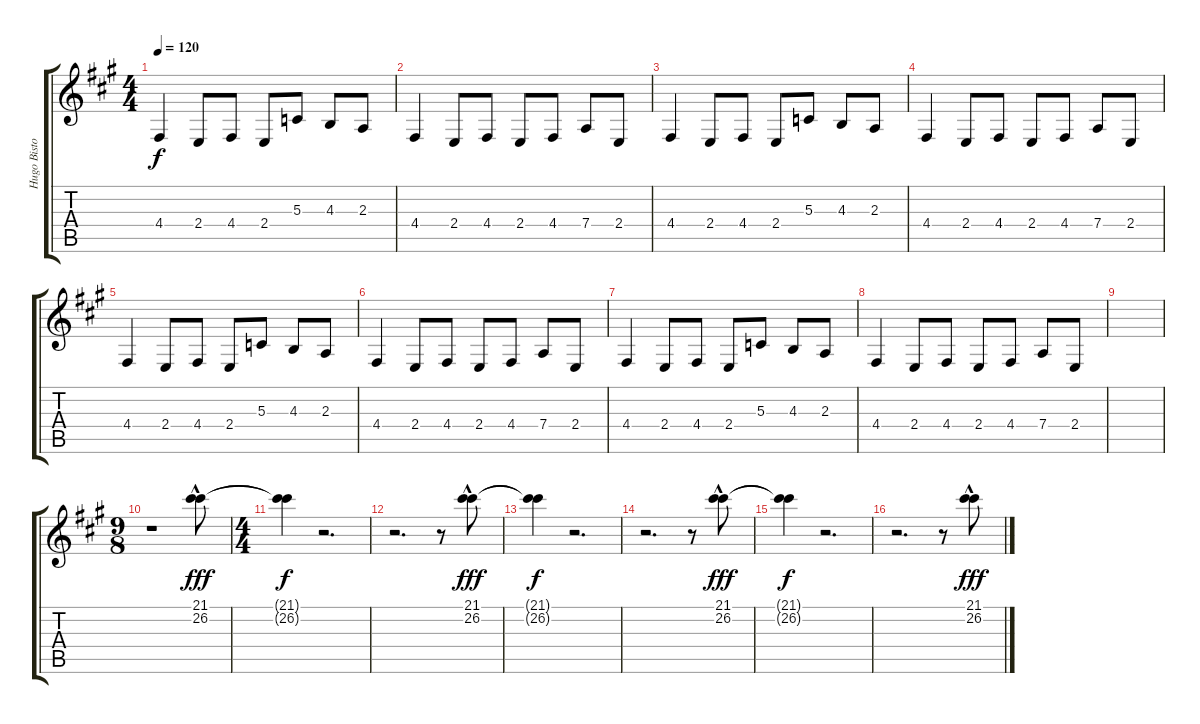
\track ("Hugo Bistolfi" "Hugo Bisto") {instrument synthstrings2}
\staff {score tabs}
\tuning (E4 B3 G3 D3 A2 E2) {hide}
\ts (4 4)
\tempo 120
\clef g2
\ks a
4.4.4{dy f} 2.4.8 4.4.8 2.4.8 5.3.8 4.3.8 2.3.8 |
4.4.4 2.4.8 4.4.8 2.4.8 4.4.8 7.4.8 2.4.8 |
4.4.4 2.4.8 4.4.8 2.4.8 5.3.8 4.3.8 2.3.8 |
4.4.4 2.4.8 4.4.8 2.4.8 4.4.8 7.4.8 2.4.8 |
4.4.4 2.4.8 4.4.8 2.4.8 5.3.8 4.3.8 2.3.8 |
4.4.4 2.4.8 4.4.8 2.4.8 4.4.8 7.4.8 2.4.8 |
4.4.4 2.4.8 4.4.8 2.4.8 5.3.8 4.3.8 2.3.8 |
4.4.4 2.4.8 4.4.8 2.4.8 4.4.8 7.4.8 2.4.8 |
|
\ts (9 8)
r.1 (21.1{hac} 26.2{hac}).8{dy fff instrument rockorgan} |
\ts (4 4)
(21.1{t} 26.2{t}).4{dy f} r.2{d} |
r.2{d} r.8 (21.1{hac} 26.2{hac}).8{dy fff} |
(21.1{t} 26.2{t}).4{dy f} r.2{d} |
r.2{d} r.8 (21.1{hac} 26.2{hac}).8{dy fff} |
(21.1{t} 26.2{t}).4{dy f} r.2{d} |
r.2{d} r.8 (21.1{hac} 26.2{hac}).8{dy fff}
